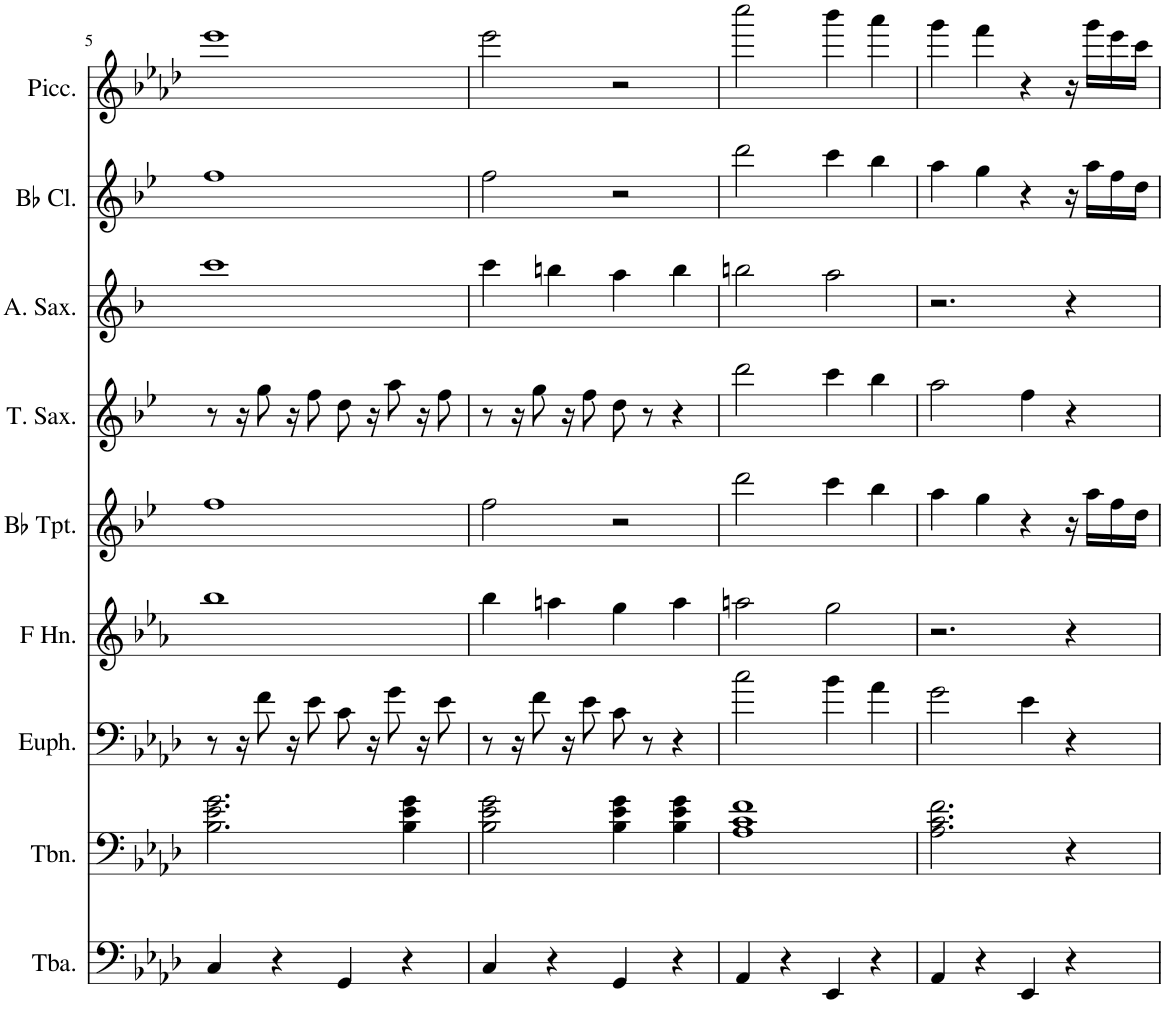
**kern	**kern	**kern	**kern	**kern	**kern	**kern	**kern	**kern
*part9	*part8	*part7	*part6	*part5	*part4	*part3	*part2	*part1
*staff9	*staff8	*staff7	*staff6	*staff5	*staff4	*staff3	*staff2	*staff1
*I"Tuba	*I"Trombone	*I"Euphonium	*I"Horn in F	*I"Bb Trumpet	*I"Tenor Saxophone	*I"Alto Saxophone	*I"Bb Clarinet	*I"Piccolo
*I'Tba.	*I'Tbn.	*I'Euph.	*	*I'Bb Tpt.	*I'T. Sax.	*I'A. Sax.	*I'Bb Cl.	*I'Picc.
!!LO:PB:g=z
*clefF4	*clefF4	*clefF4	*clefG2	*clefG2	*clefG2	*clefG2	*clefG2	*clefG2
*	*	*	*Trd4c7	*Trd1c2	*Trd8c14	*Trd5c9	*Trd1c2	*Trd-7c-12
*k[b-e-a-d-]	*k[b-e-a-d-]	*k[b-e-a-d-]	*k[b-e-a-]	*k[b-e-]	*k[b-e-]	*k[b-]	*k[b-e-]	*k[b-e-a-d-]
*M4/4	*M4/4	*M4/4	*M4/4	*M4/4	*M4/4	*M4/4	*M4/4	*M4/4
=5	=5	=5	=5	=5	=5	=5	=5	=5
4C/	2.B-\ 2.e-\ 2.g\	8r	1bb-	1ff	8r	1ccc	1ff	1eee-
.	.	16r	.	.	16r	.	.	.
.	.	8f\	.	.	8gg\	.	.	.
4r	.	.	.	.	.	.	.	.
.	.	16r	.	.	16r	.	.	.
.	.	8e-\	.	.	8ff\	.	.	.
4GG/	.	8c\	.	.	8dd\	.	.	.
.	.	16r	.	.	16r	.	.	.
.	.	8g\	.	.	8aa\	.	.	.
4r	4B-\ 4e-\ 4g\	.	.	.	.	.	.	.
.	.	16r	.	.	16r	.	.	.
.	.	8e-\	.	.	8ff\	.	.	.
=6	=6	=6	=6	=6	=6	=6	=6	=6
4C/	2B-\ 2e-\ 2g\	8r	4bb-\	2ff\	8r	4ccc\	2ff\	2eee-\
.	.	16r	.	.	16r	.	.	.
.	.	8f\	.	.	8gg\	.	.	.
4r	.	.	4aan\	.	.	4bbn\	.	.
.	.	16r	.	.	16r	.	.	.
.	.	8e-\	.	.	8ff\	.	.	.
4GG/	4B-\ 4e-\ 4g\	8c\	4gg\	2r	8dd\	4aa\	2r	2r
.	.	8r	.	.	8r	.	.	.
4r	4B-\ 4e-\ 4g\	4r	4aa\	.	4r	4bb\	.	.
=7	=7	=7	=7	=7	=7	=7	=7	=7
4AA-/	1A- 1c 1f	2cc\	2aan\	2ddd\	2ddd\	2bbn\	2ddd\	2cccc\
4r	.	.	.	.	.	.	.	.
4EE-/	.	4b-\	2gg\	4ccc\	4ccc\	2aa\	4ccc\	4bbb-\
4r	.	4a-\	.	4bb-\	4bb-\	.	4bb-\	4aaa-\
=8	=8	=8	=8	=8	=8	=8	=8	=8
4AA-/	2.A-\ 2.c\ 2.f\	2g\	2.r	4aa\	2aa\	2.r	4aa\	4ggg\
4r	.	.	.	4gg\	.	.	4gg\	4fff\
4EE-/	.	4e-\	.	4r	4ff\	.	4r	4r
4r	4r	4r	4r	16r	4r	4r	16r	16r
.	.	.	.	16aa\LL	.	.	16aa\LL	16ggg\LL
.	.	.	.	16ff\	.	.	16ff\	16eee-\
.	.	.	.	16dd\JJ	.	.	16dd\JJ	16ccc\JJ
=	=	=	=	=	=	=	=	=
*-	*-	*-	*-	*-	*-	*-	*-	*-
